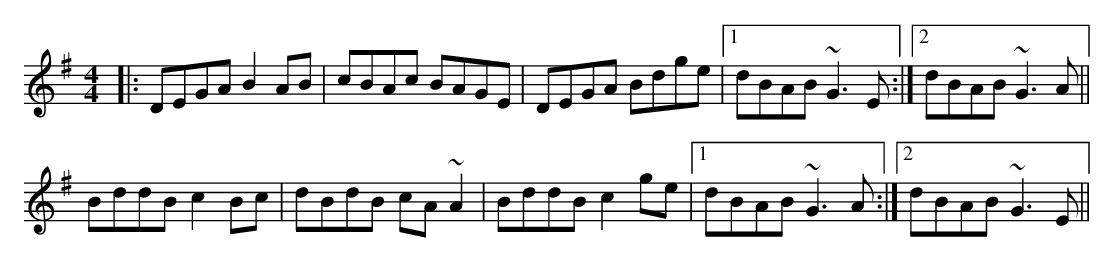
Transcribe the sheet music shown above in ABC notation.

X:1
M:4/4
K:G
|:DEGA B2AB|cBAc BAGE|DEGA Bdge|1 dBAB ~G3E:|2 dBAB ~G3A||
BddB c2Bc|dBdB cA~A2|BddB c2ge|1 dBAB ~G3A:|2 dBAB ~G3E||
